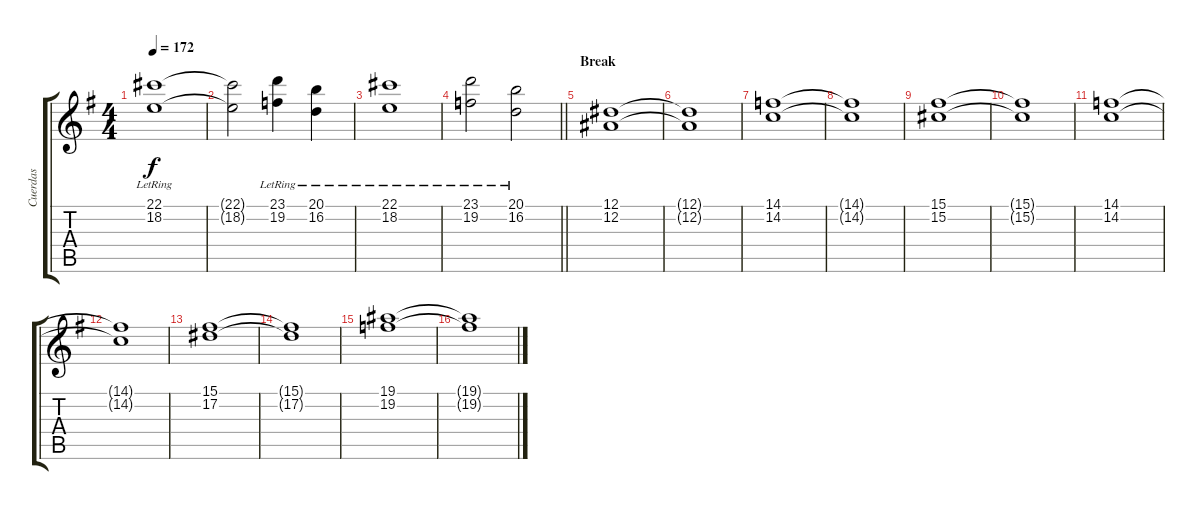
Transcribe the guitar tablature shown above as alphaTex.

\track ("Cuerdas" "Cuerdas") {instrument stringensemble1}
\staff {score tabs}
\tuning (Eb4 Bb3 Gb3 Db3 Ab2 Eb2) {hide}
\ts (4 4)
\tempo 172
\clef g2
\ks eminor
(22.1{lr} 18.2{lr}).1{dy f} |
(22.1{t} 18.2{t}).2 (23.1{lr} 19.2{lr}).4 (20.1{lr} 16.2{lr}).4 |
(22.1{lr} 18.2{lr}).1 |
\barLineRight lightlight
(23.1{lr} 19.2{lr}).2 (20.1{lr} 16.2{lr}).2 |
\section ("" "Break")
(12.1 12.2).1 |
(12.1{t} 12.2{t}).1 |
(14.1 14.2).1 |
(14.1{t} 14.2{t}).1 |
(15.1 15.2).1 |
(15.1{t} 15.2{t}).1 |
(14.1 14.2).1 |
(14.1{t} 14.2{t}).1 |
(15.1 17.2).1 |
(15.1{t} 17.2{t}).1 |
(19.1 19.2).1 |
(19.1{t} 19.2{t}).1
